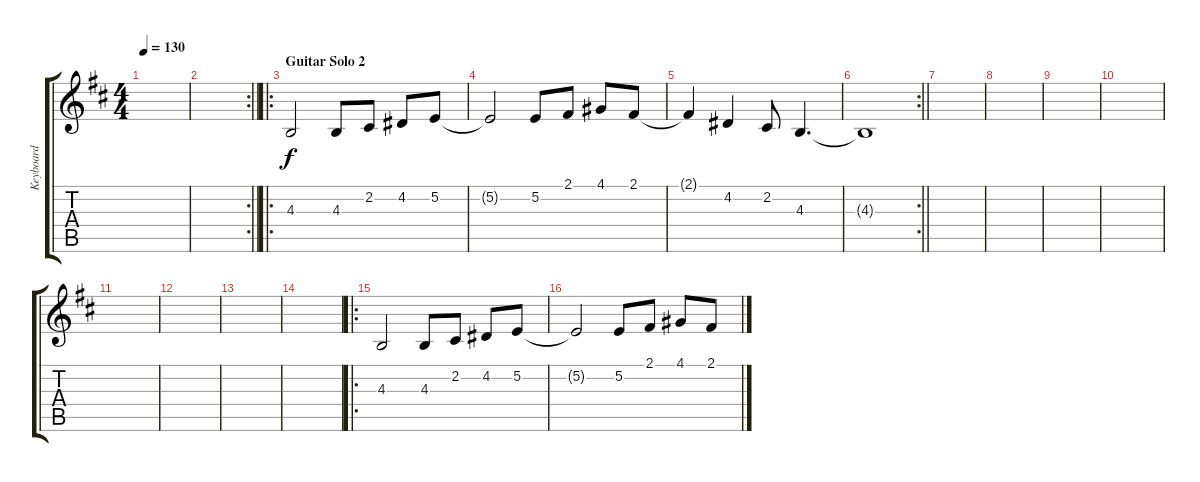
\track ("Keyboard" "Keyboard") {instrument lead2sawtooth}
\staff {score tabs}
\tuning (E4 B3 G3 D3 A2 E2) {hide}
\ts (4 4)
\tempo 130
\clef g2
\ks d
|
\rc 2
\barLineRight lightlight
|
\ro
\section ("" "Guitar Solo 2")
4.3.2 4.3.8 2.2.8 4.2.8 5.2.8 |
5.2{t}.2 5.2.8 2.1.8 4.1.8 2.1.8 |
2.1{t}.4 4.2.4 2.2.8 4.3.4{d} |
\rc 2
\barLineRight lightlight
4.3{t}.1 |
|
|
|
|
|
|
|
|
\ro
4.3.2 4.3.8 2.2.8 4.2.8 5.2.8 |
5.2{t}.2 5.2.8 2.1.8 4.1.8 2.1.8
